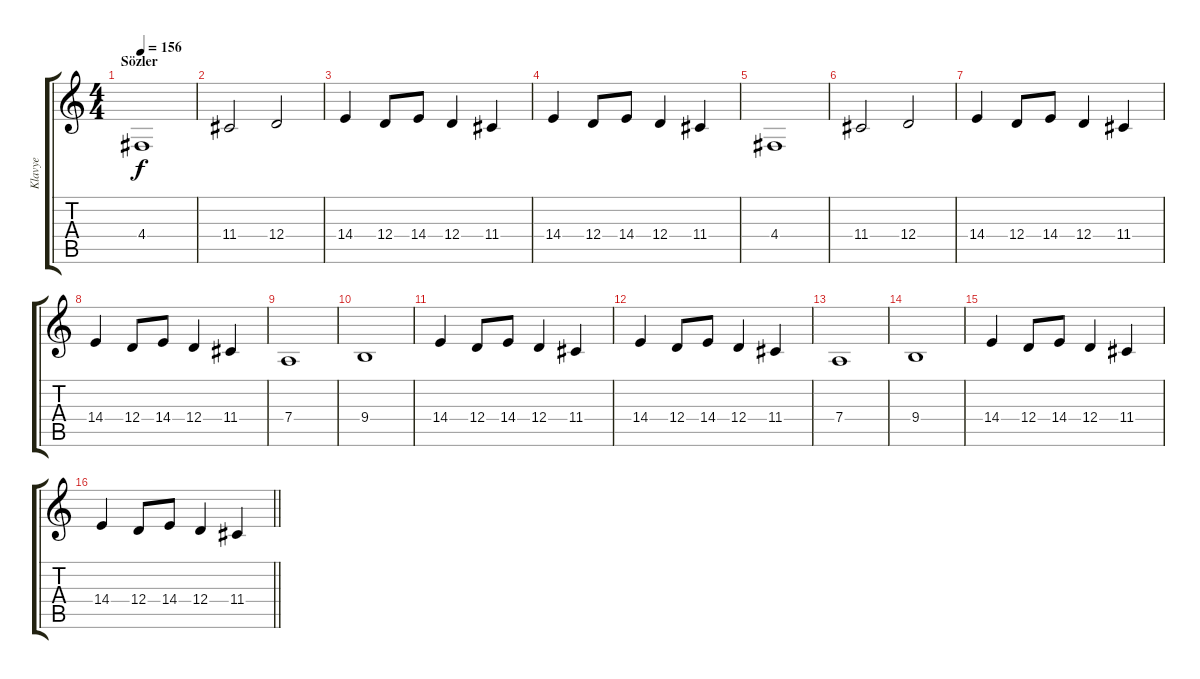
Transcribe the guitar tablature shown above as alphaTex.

\track ("Klavye" "Klavye") {instrument lead4chiff}
\staff {score tabs}
\tuning (E4 B3 G3 D3 A2 E2) {hide}
\ts (4 4)
\section ("" "Sözler")
\tempo 156
\clef g2
\ks c
4.4.1{dy f volume 10 instrument guitarharmonics} |
11.4.2 12.4.2 |
14.4.4 12.4.8 14.4.8 12.4.4 11.4.4 |
14.4.4 12.4.8 14.4.8 12.4.4 11.4.4 |
4.4.1 |
11.4.2 12.4.2 |
14.4.4 12.4.8 14.4.8 12.4.4 11.4.4 |
14.4.4 12.4.8 14.4.8 12.4.4 11.4.4 |
7.4.1 |
9.4.1 |
14.4.4{volume 14 instrument acousticgrandpiano} 12.4.8 14.4.8 12.4.4 11.4.4 |
14.4.4{volume 11 instrument guitarharmonics} 12.4.8 14.4.8 12.4.4 11.4.4 |
7.4.1 |
9.4.1 |
14.4.4{volume 14 instrument acousticgrandpiano} 12.4.8 14.4.8 12.4.4 11.4.4 |
\barLineRight lightlight
14.4.4{volume 11 instrument guitarharmonics} 12.4.8 14.4.8 12.4.4 11.4.4
